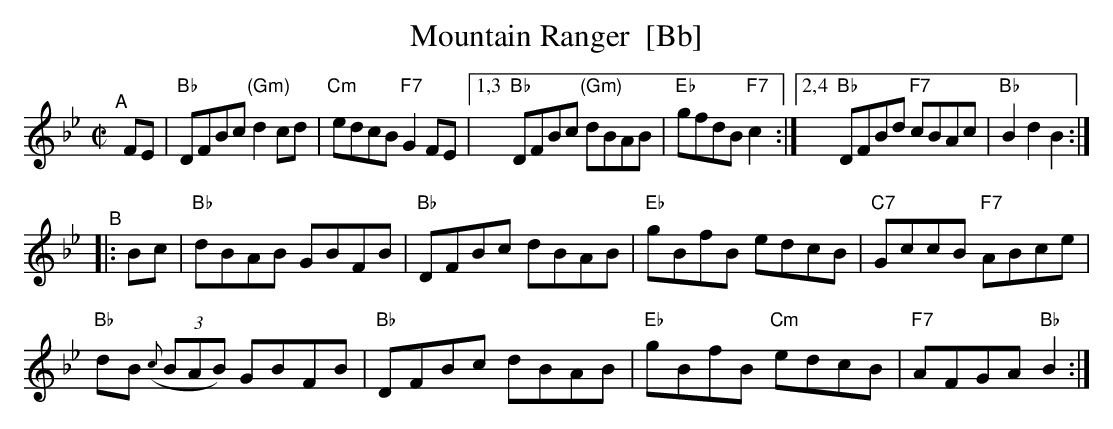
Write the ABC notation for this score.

X:1
T: Mountain Ranger  [Bb]
M: C|
L: 1/8
K: Bb
"^A"[|] FE |\
"Bb"DFBc "(Gm)"d2cd | "Cm"edcB "F7"G2FE |[1,3 "Bb"DFBc "(Gm)"dBAB | "Eb"gfdB "F7"c2 \
                                       :|[2,4 "Bb"DFBd  "F7" cBAc | "Bb"B2d2 B2 :|
"^B"|: Bc |\
"Bb"dBAB GBFB | "Bb"DFBc dBAB | "Eb"gBfB edcB | "C7"GccB "F7"ABce |
"Bb"dB ((3{c}BAB) GBFB | "Bb"DFBc dBAB | "Eb"gBfB "Cm"edcB | "F7"AFGA "Bb"B2 :|
